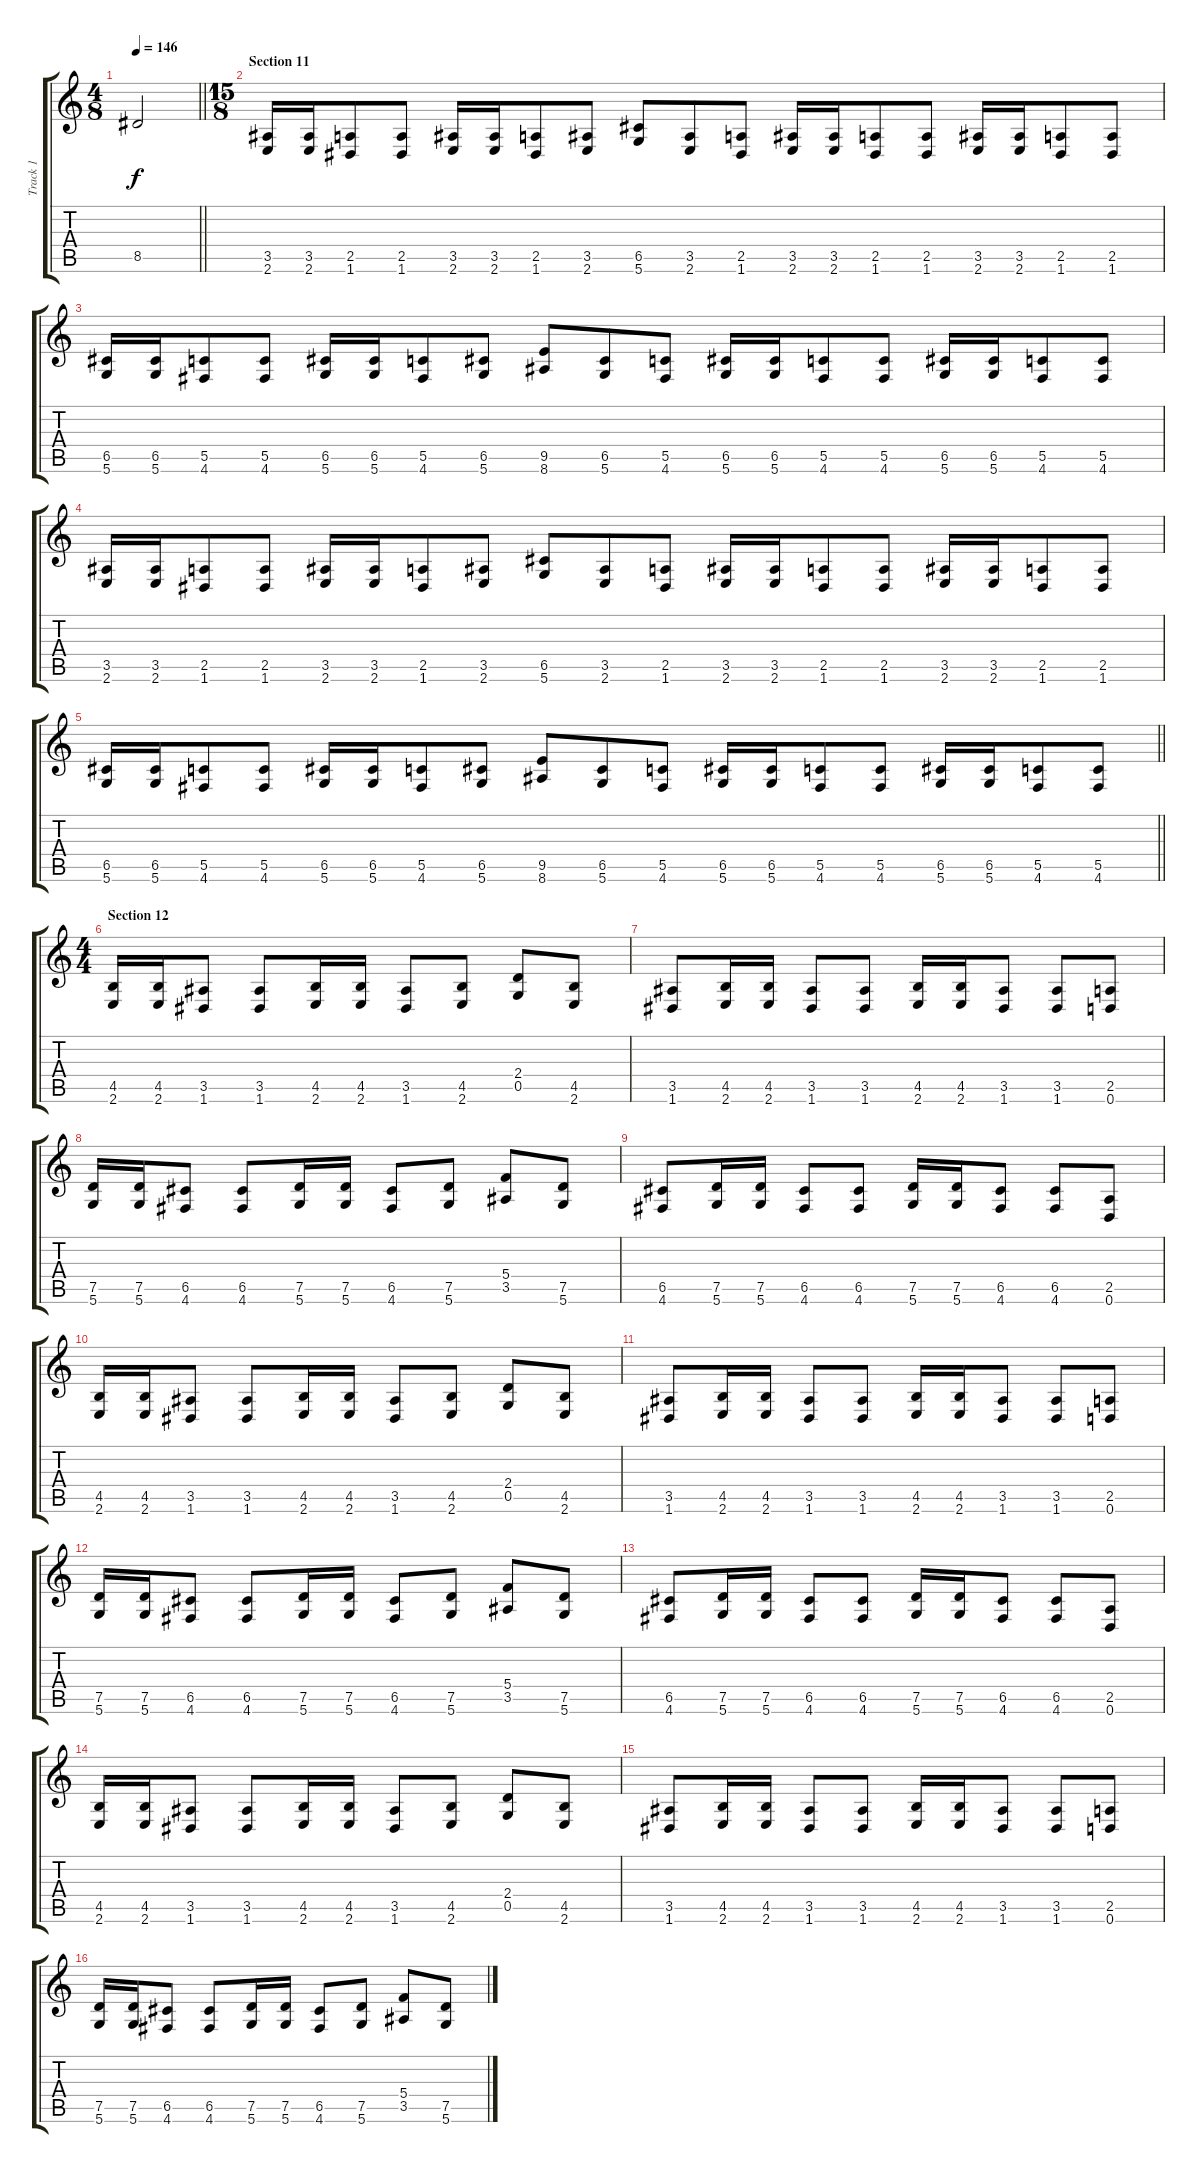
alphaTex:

\track ("Track 1" "Track 1") {instrument distortionguitar}
\staff {score tabs}
\tuning (D4 A3 F3 C3 G2 D2) {hide}
\ts (4 8)
\tempo 146
\clef g2
\barLineRight lightlight
\ks c
8.5{t}.2{dy f} |
\ts (15 8)
\section ("" "Section 11")
(3.5 2.6).16 (3.5 2.6).16 (2.5 1.6).8 (2.5 1.6).8 (3.5 2.6).16 (3.5 2.6).16 (2.5 1.6).8 (3.5 2.6).8 (6.5 5.6).8 (3.5 2.6).8 (2.5 1.6).8 (3.5 2.6).16 (3.5 2.6).16 (2.5 1.6).8 (2.5 1.6).8 (3.5 2.6).16 (3.5 2.6).16 (2.5 1.6).8 (2.5 1.6).8 |
(6.5 5.6).16 (6.5 5.6).16 (5.5 4.6).8 (5.5 4.6).8 (6.5 5.6).16 (6.5 5.6).16 (5.5 4.6).8 (6.5 5.6).8 (9.5 8.6).8 (6.5 5.6).8 (5.5 4.6).8 (6.5 5.6).16 (6.5 5.6).16 (5.5 4.6).8 (5.5 4.6).8 (6.5 5.6).16 (6.5 5.6).16 (5.5 4.6).8 (5.5 4.6).8 |
(3.5 2.6).16 (3.5 2.6).16 (2.5 1.6).8 (2.5 1.6).8 (3.5 2.6).16 (3.5 2.6).16 (2.5 1.6).8 (3.5 2.6).8 (6.5 5.6).8 (3.5 2.6).8 (2.5 1.6).8 (3.5 2.6).16 (3.5 2.6).16 (2.5 1.6).8 (2.5 1.6).8 (3.5 2.6).16 (3.5 2.6).16 (2.5 1.6).8 (2.5 1.6).8 |
\barLineRight lightlight
(6.5 5.6).16 (6.5 5.6).16 (5.5 4.6).8 (5.5 4.6).8 (6.5 5.6).16 (6.5 5.6).16 (5.5 4.6).8 (6.5 5.6).8 (9.5 8.6).8 (6.5 5.6).8 (5.5 4.6).8 (6.5 5.6).16 (6.5 5.6).16 (5.5 4.6).8 (5.5 4.6).8 (6.5 5.6).16 (6.5 5.6).16 (5.5 4.6).8 (5.5 4.6).8 |
\ts (4 4)
\section ("" "Section 12")
(4.5 2.6).16 (4.5 2.6).16 (3.5 1.6).8 (3.5 1.6).8 (4.5 2.6).16 (4.5 2.6).16 (3.5 1.6).8 (4.5 2.6).8 (2.4 0.5).8 (4.5 2.6).8 |
(3.5 1.6).8 (4.5 2.6).16 (4.5 2.6).16 (3.5 1.6).8 (3.5 1.6).8 (4.5 2.6).16 (4.5 2.6).16 (3.5 1.6).8 (3.5 1.6).8 (2.5 0.6).8 |
(7.5 5.6).16 (7.5 5.6).16 (6.5 4.6).8 (6.5 4.6).8 (7.5 5.6).16 (7.5 5.6).16 (6.5 4.6).8 (7.5 5.6).8 (5.4 3.5).8 (7.5 5.6).8 |
(6.5 4.6).8 (7.5 5.6).16 (7.5 5.6).16 (6.5 4.6).8 (6.5 4.6).8 (7.5 5.6).16 (7.5 5.6).16 (6.5 4.6).8 (6.5 4.6).8 (2.5 0.6).8 |
(4.5 2.6).16 (4.5 2.6).16 (3.5 1.6).8 (3.5 1.6).8 (4.5 2.6).16 (4.5 2.6).16 (3.5 1.6).8 (4.5 2.6).8 (2.4 0.5).8 (4.5 2.6).8 |
(3.5 1.6).8 (4.5 2.6).16 (4.5 2.6).16 (3.5 1.6).8 (3.5 1.6).8 (4.5 2.6).16 (4.5 2.6).16 (3.5 1.6).8 (3.5 1.6).8 (2.5 0.6).8 |
(7.5 5.6).16 (7.5 5.6).16 (6.5 4.6).8 (6.5 4.6).8 (7.5 5.6).16 (7.5 5.6).16 (6.5 4.6).8 (7.5 5.6).8 (5.4 3.5).8 (7.5 5.6).8 |
(6.5 4.6).8 (7.5 5.6).16 (7.5 5.6).16 (6.5 4.6).8 (6.5 4.6).8 (7.5 5.6).16 (7.5 5.6).16 (6.5 4.6).8 (6.5 4.6).8 (2.5 0.6).8 |
(4.5 2.6).16 (4.5 2.6).16 (3.5 1.6).8 (3.5 1.6).8 (4.5 2.6).16 (4.5 2.6).16 (3.5 1.6).8 (4.5 2.6).8 (2.4 0.5).8 (4.5 2.6).8 |
(3.5 1.6).8 (4.5 2.6).16 (4.5 2.6).16 (3.5 1.6).8 (3.5 1.6).8 (4.5 2.6).16 (4.5 2.6).16 (3.5 1.6).8 (3.5 1.6).8 (2.5 0.6).8 |
(7.5 5.6).16 (7.5 5.6).16 (6.5 4.6).8 (6.5 4.6).8 (7.5 5.6).16 (7.5 5.6).16 (6.5 4.6).8 (7.5 5.6).8 (5.4 3.5).8 (7.5 5.6).8
